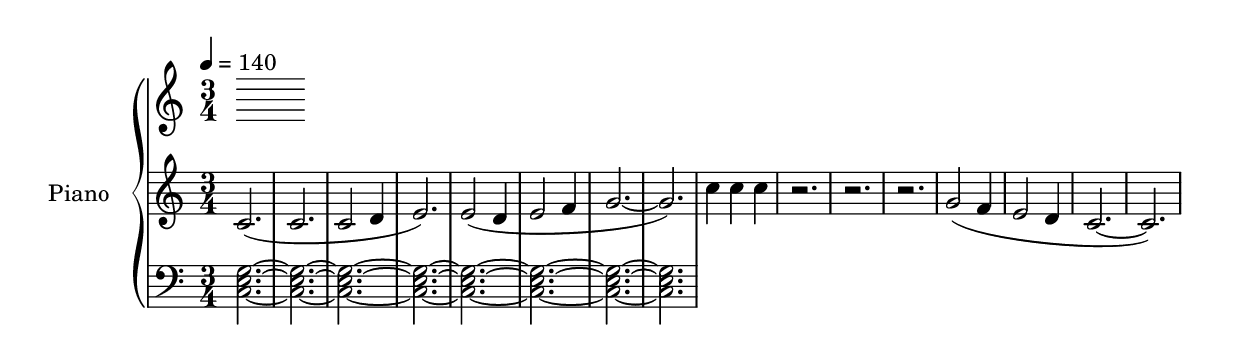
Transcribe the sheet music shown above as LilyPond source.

\version "2.18.2"


upper = \relative c' {
  \clef treble
  \key c \major
  \time 3/4

  c2.( | c2. | c2 d4 | e2.) | e2( d4 | e2 f4 | g2.~ | g2.)
  c4 c c | r2. | r | r | g2( f4 | e2 d4 | c2.~ | c2.)
}

lower = \relative c {
  \clef bass
  \key c \major
  \time 3/4

  <c~ e~ g~>2. | <c~ e~ g~>2.
  <c~ e~ g~>2. | <c~ e~ g~>2.
  <c~ e~ g~>2. | <c~ e~ g~>2.
  <c~ e~ g~>2. | <c~ e~ g~>2.
}

\score {
  \new PianoStaff <<
    \set PianoStaff.instrumentName = #"Piano  "
    \tempo 4 = 140
    %\repeat volta 2 {
      \new Staff = "upper" \upper
      \new Staff = "lower" \lower
    %}
  >>
  \layout { }
  \midi { }
}
